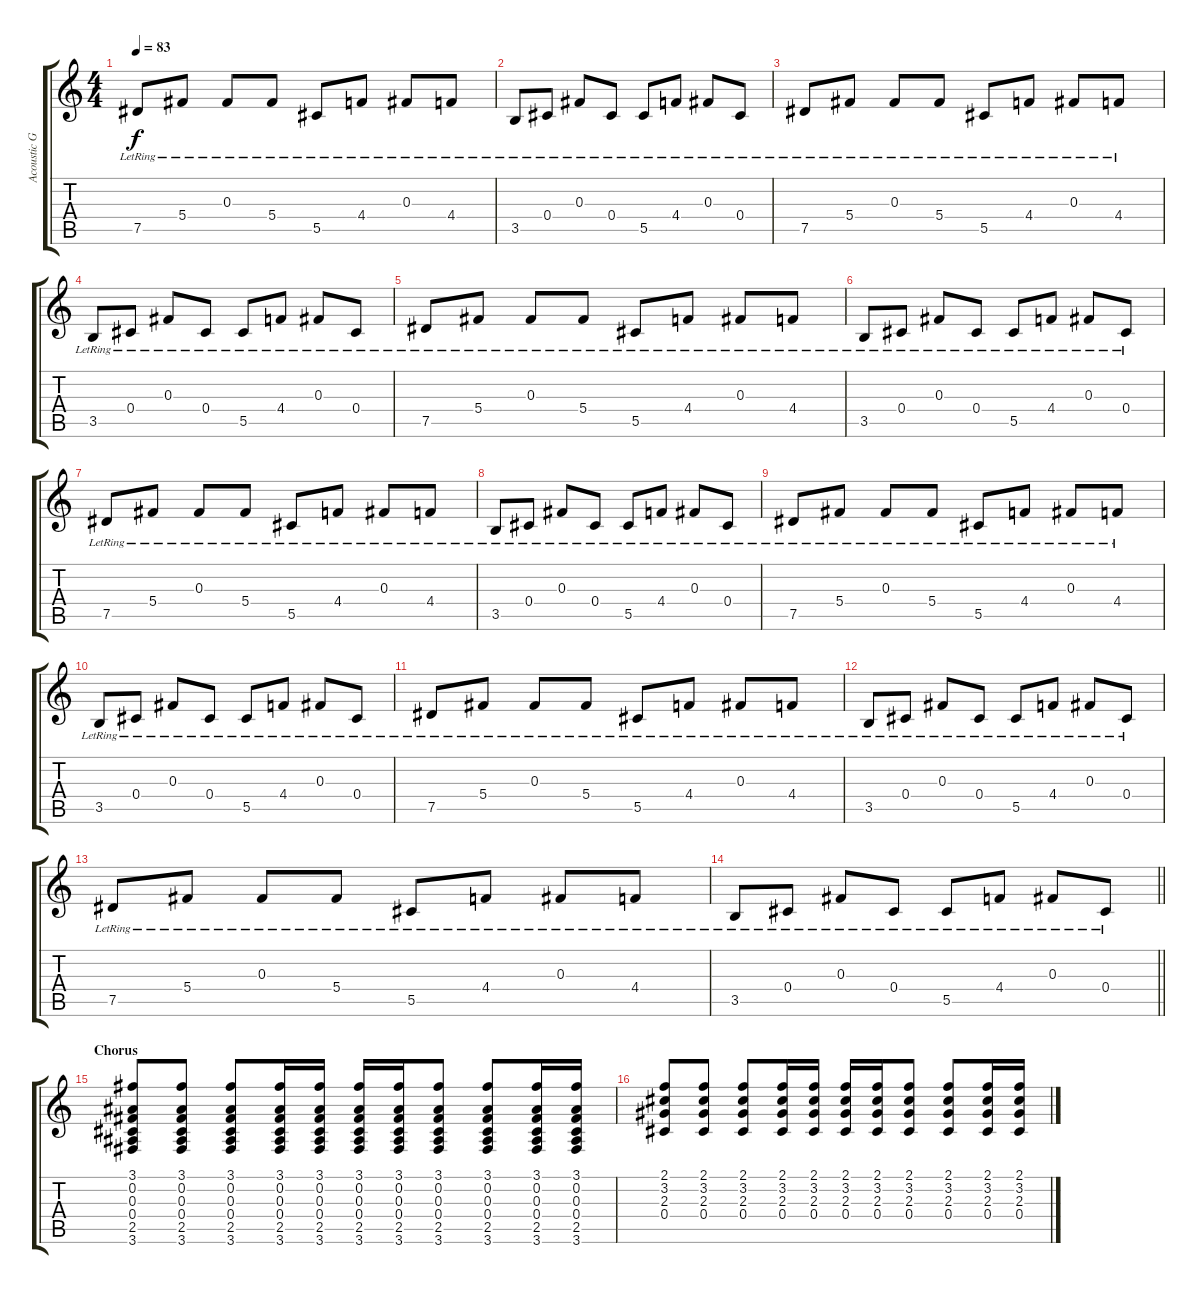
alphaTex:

\track ("Acoustic Guitar" "Acoustic G") {instrument acousticguitarsteel}
\staff {score tabs}
\tuning (Eb4 Bb3 Gb3 Db3 Ab2 Eb2) {hide}
\ts (4 4)
\tempo 83
\clef g2
\ks c
7.5{lr}.8{dy f} 5.4{lr}.8 0.3{lr}.8 5.4{lr}.8 5.5{lr}.8 4.4{lr}.8 0.3{lr}.8 4.4{lr}.8 |
3.5{lr}.8 0.4{lr}.8 0.3{lr}.8 0.4{lr}.8 5.5{lr}.8 4.4{lr}.8 0.3{lr}.8 0.4{lr}.8 |
7.5{lr}.8 5.4{lr}.8 0.3{lr}.8 5.4{lr}.8 5.5{lr}.8 4.4{lr}.8 0.3{lr}.8 4.4{lr}.8 |
3.5{lr}.8 0.4{lr}.8 0.3{lr}.8 0.4{lr}.8 5.5{lr}.8 4.4{lr}.8 0.3{lr}.8 0.4{lr}.8 |
7.5{lr}.8 5.4{lr}.8 0.3{lr}.8 5.4{lr}.8 5.5{lr}.8 4.4{lr}.8 0.3{lr}.8 4.4{lr}.8 |
3.5{lr}.8 0.4{lr}.8 0.3{lr}.8 0.4{lr}.8 5.5{lr}.8 4.4{lr}.8 0.3{lr}.8 0.4{lr}.8 |
7.5{lr}.8 5.4{lr}.8 0.3{lr}.8 5.4{lr}.8 5.5{lr}.8 4.4{lr}.8 0.3{lr}.8 4.4{lr}.8 |
3.5{lr}.8 0.4{lr}.8 0.3{lr}.8 0.4{lr}.8 5.5{lr}.8 4.4{lr}.8 0.3{lr}.8 0.4{lr}.8 |
7.5{lr}.8 5.4{lr}.8 0.3{lr}.8 5.4{lr}.8 5.5{lr}.8 4.4{lr}.8 0.3{lr}.8 4.4{lr}.8 |
3.5{lr}.8 0.4{lr}.8 0.3{lr}.8 0.4{lr}.8 5.5{lr}.8 4.4{lr}.8 0.3{lr}.8 0.4{lr}.8 |
7.5{lr}.8 5.4{lr}.8 0.3{lr}.8 5.4{lr}.8 5.5{lr}.8 4.4{lr}.8 0.3{lr}.8 4.4{lr}.8 |
3.5{lr}.8 0.4{lr}.8 0.3{lr}.8 0.4{lr}.8 5.5{lr}.8 4.4{lr}.8 0.3{lr}.8 0.4{lr}.8 |
7.5{lr}.8 5.4{lr}.8 0.3{lr}.8 5.4{lr}.8 5.5{lr}.8 4.4{lr}.8 0.3{lr}.8 4.4{lr}.8 |
\barLineRight lightlight
3.5{lr}.8 0.4{lr}.8 0.3{lr}.8 0.4{lr}.8 5.5{lr}.8 4.4{lr}.8 0.3{lr}.8 0.4{lr}.8 |
\section ("" "Chorus")
(3.1 0.2 0.3 0.4 2.5 3.6).8 (3.1 0.2 0.3 0.4 2.5 3.6).8 (3.1 0.2 0.3 0.4 2.5 3.6).8 (3.1 0.2 0.3 0.4 2.5 3.6).16 (3.1 0.2 0.3 0.4 2.5 3.6).16 (3.1 0.2 0.3 0.4 2.5 3.6).16 (3.1 0.2 0.3 0.4 2.5 3.6).16 (3.1 0.2 0.3 0.4 2.5 3.6).8 (3.1 0.2 0.3 0.4 2.5 3.6).8 (3.1 0.2 0.3 0.4 2.5 3.6).16 (3.1 0.2 0.3 0.4 2.5 3.6).16 |
(2.1 3.2 2.3 0.4).8 (2.1 3.2 2.3 0.4).8 (2.1 3.2 2.3 0.4).8 (2.1 3.2 2.3 0.4).16 (2.1 3.2 2.3 0.4).16 (2.1 3.2 2.3 0.4).16 (2.1 3.2 2.3 0.4).16 (2.1 3.2 2.3 0.4).8 (2.1 3.2 2.3 0.4).8 (2.1 3.2 2.3 0.4).16 (2.1 3.2 2.3 0.4).16
